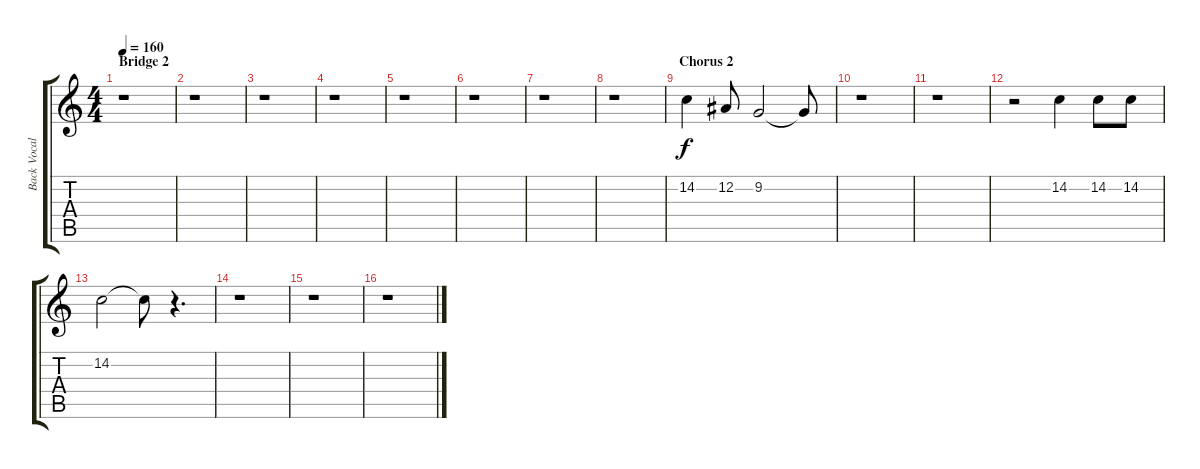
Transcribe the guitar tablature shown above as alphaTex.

\track ("Back Vocal" "Back Vocal") {instrument viola}
\staff {score tabs}
\tuning (Eb4 Bb3 Gb3 Db3 Ab2 Eb2) {hide}
\ts (4 4)
\section ("" "Bridge 2")
\tempo 160
\clef g2
\ks c
r.1{dy f} |
r.1 |
r.1 |
r.1 |
r.1 |
r.1 |
r.1 |
r.1 |
\section ("" "Chorus 2")
14.2.4 12.2.8 9.2.2 9.2{t}.8 |
r.1 |
r.1 |
r.2 14.2.4 14.2.8 14.2.8 |
14.2.2 14.2{t}.8 r.4{d} |
r.1 |
r.1 |
r.1
